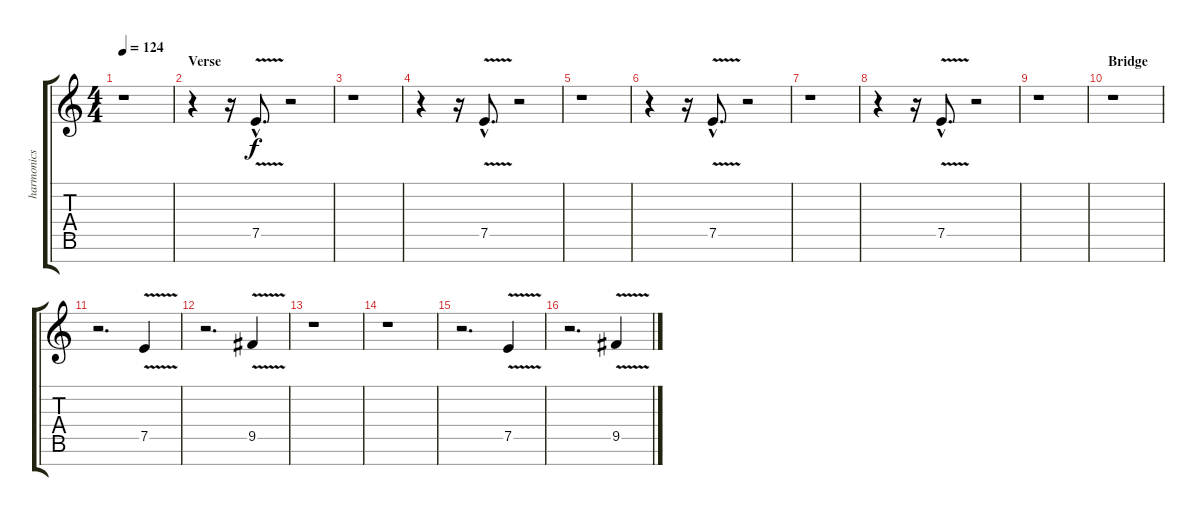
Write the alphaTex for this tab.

\track ("harmonics" "harmonics") {instrument guitarharmonics}
\staff {score tabs}
\tuning (E4 B3 G3 D3 A2 E2 B1) {hide}
\ts (4 4)
\tempo 124
\clef g2
\ks c
r.1{dy f} |
\section ("" "Verse")
r.4 r.16 7.5{v hac}.8{d} r.2 |
r.1 |
r.4 r.16 7.5{v hac}.8{d} r.2 |
r.1 |
r.4 r.16 7.5{v hac}.8{d} r.2 |
r.1 |
r.4 r.16 7.5{v hac}.8{d} r.2 |
r.1 |
\section ("" "Bridge")
r.1 |
r.2{d} 7.5{v}.4 |
r.2{d} 9.5{v}.4 |
r.1 |
r.1 |
r.2{d} 7.5{v}.4 |
r.2{d} 9.5{v}.4
